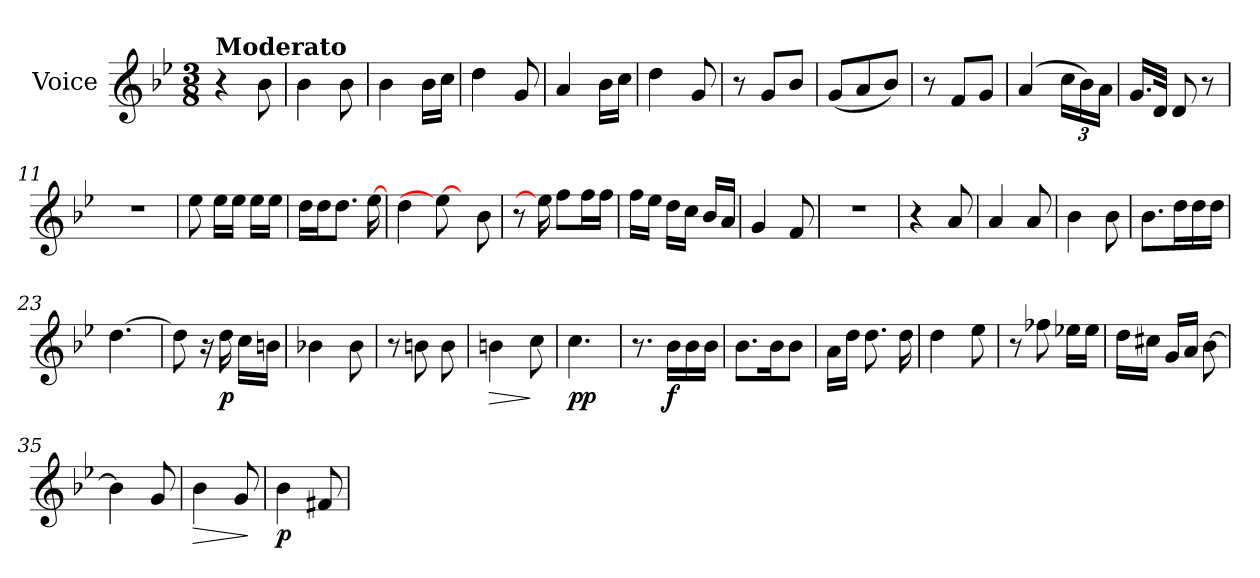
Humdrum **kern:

**kern	**dynam
*part1	*part1
*staff1	*staff1
*I"Voice	*
*clefG2	*
*k[b-e-]	*
*B-:	*
*M3/8	*
=	=
!LO:TX:a:B:t=Moderato	!
4r	.
8b-\	.
=1	=1
4b-\	.
8b-\	.
=2	=2
4b-\	.
16b-\LL	.
16cc\JJ	.
=3	=3
4dd\	.
8g/	.
=4	=4
4a/	.
16b-\LL	.
16cc\JJ	.
=5	=5
4dd\	.
8g/	.
=6	=6
8r	.
8g/L	.
8b-/J	.
=7	=7
(>8g/L	.
8a/	.
8b-/J)	.
!!LO:LB:g=z
=8	=8
8r	.
8f/L	.
8g/J	.
=9	=9
(4a/	.
24cc\LL	.
24b-\)	.
24a\JJ	.
=10	=10
16.g/LL	.
32d/JJk	.
8d/	.
8r	.
=11	=11
4.r	.
=12	=12
8ee-\	.
16ee-\LL	.
16ee-\JJ	.
16ee-\LL	.
16ee-\JJ	.
=13	=13
16dd\LL	.
16dd\J	.
8.dd\J	.
[16ee-\	.
=14	=14
4dd\	.
8ee-\_	.
16ryy	.
8b-\	.
=15	=15
8r	.
16ee-\]	.
8ff\L	.
16ff\L	.
16ff\JJ	.
!!LO:LB:g=z
=16	=16
16ff\LL	.
16ee-\JJ	.
16dd\LL	.
16cc\JJ	.
16b-/LL	.
16a/JJ	.
=17	=17
4g/	.
8f/	.
=18	=18
4.r	.
=19	=19
4r	.
8a/	.
=20	=20
4a/	.
8a/	.
=21	=21
4b-\	.
8b-\	.
=22	=22
8.b-\L	.
16dd\L	.
16dd\	.
16dd\JJ	.
!!LO:LB:g=z
=23	=23
[4.dd\	.
=24	=24
8dd\]	.
16r	.
!	!LO:DY:b
16dd\	p
16cc\LL	.
16bn\JJ	.
=25	=25
4b-X\	.
8b-\	.
=26	=26
8r	.
8bn\	.
8b\	.
=27	=27
!	!LO:HP:b
4bn\	>
8cc\	]
=28	=28
!	!LO:DY:b
4.cc\	pp
=29	=29
8.r	.
!	!LO:DY:b
16b-\LL	f
16b-\	.
16b-\JJ	.
=30	=30
8.b-\L	.
16b-\k	.
8b-\J	.
!!LO:LB:g=z
=31	=31
16a\LL	.
16dd\JJ	.
8.dd\	.
16dd\	.
=32	=32
4dd\	.
8ee-\	.
=33	=33
8r	.
8ff-Xi\	.
16ee-X\LL	.
16ee-\JJ	.
=34	=34
16dd\LL	.
16cc#X\JJ	.
16g/LL	.
16a/JJ	.
[8b-\	.
=35	=35
4b-\]	.
8g/	.
=36	=36
!	!LO:HP:b
4b-\	>
8g/	.
.	]
=37	=37
!	!LO:DY:b
4b-\	p
8f#X/	.
=	=
*-	*-
